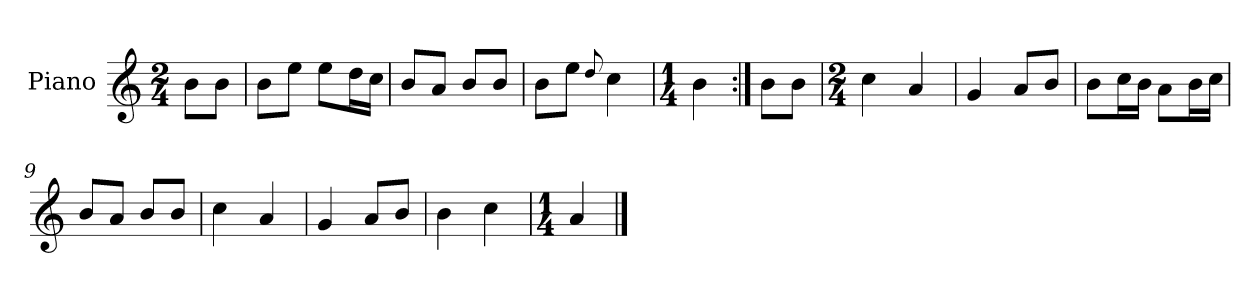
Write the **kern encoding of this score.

**kern
*part1
*staff1
*I"Piano
*I'Pno.
*clefG2
*k[]
*M2/4
=
8b\L
8b\J
=1
8b\L
8ee\J
8ee\L
16dd\L
16cc\JJ
=2
8b/L
8a/J
8b/L
8b/J
=3
8b\L
8ee\J
8qqdd/
4cc\
=4
*M1/4
4b\
=5:|!
8b\L
8b\J
=6
*M2/4
4cc\
4a/
=7
4g/
8a/L
8b/J
=8
8b\L
16cc\L
16b\JJ
8a\L
16b\L
16cc\JJ
=9
8b/L
8a/J
8b/L
8b/J
=10
4cc\
4a/
=11
4g/
8a/L
8b/J
!!LO:LB:g=z
=12
4b\
4cc\
=13
*M1/4
4a/
==
*-
